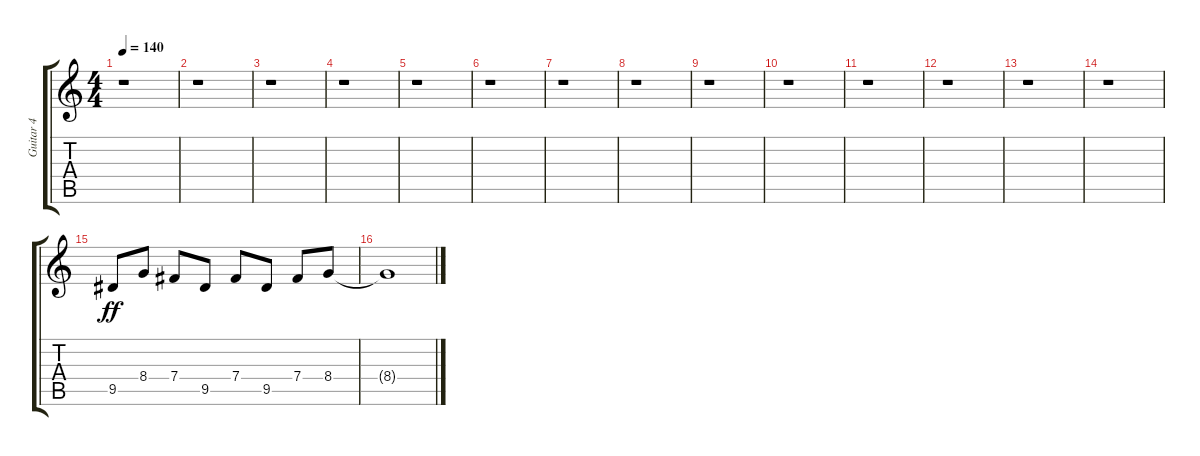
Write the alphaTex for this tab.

\track ("Guitar 4" "Guitar 4") {instrument distortionguitar}
\staff {score tabs}
\tuning (Db4 Ab3 E3 B2 Gb2 Db2) {hide}
\ts (4 4)
\tempo 140
\clef g2
\ks c
r.1{dy ff} |
r.1 |
r.1 |
r.1 |
r.1 |
r.1 |
r.1 |
r.1 |
r.1 |
r.1 |
r.1 |
r.1 |
r.1 |
r.1 |
9.5.8 8.4.8 7.4.8 9.5.8 7.4.8 9.5.8 7.4.8 8.4.8 |
8.4{t}.1
